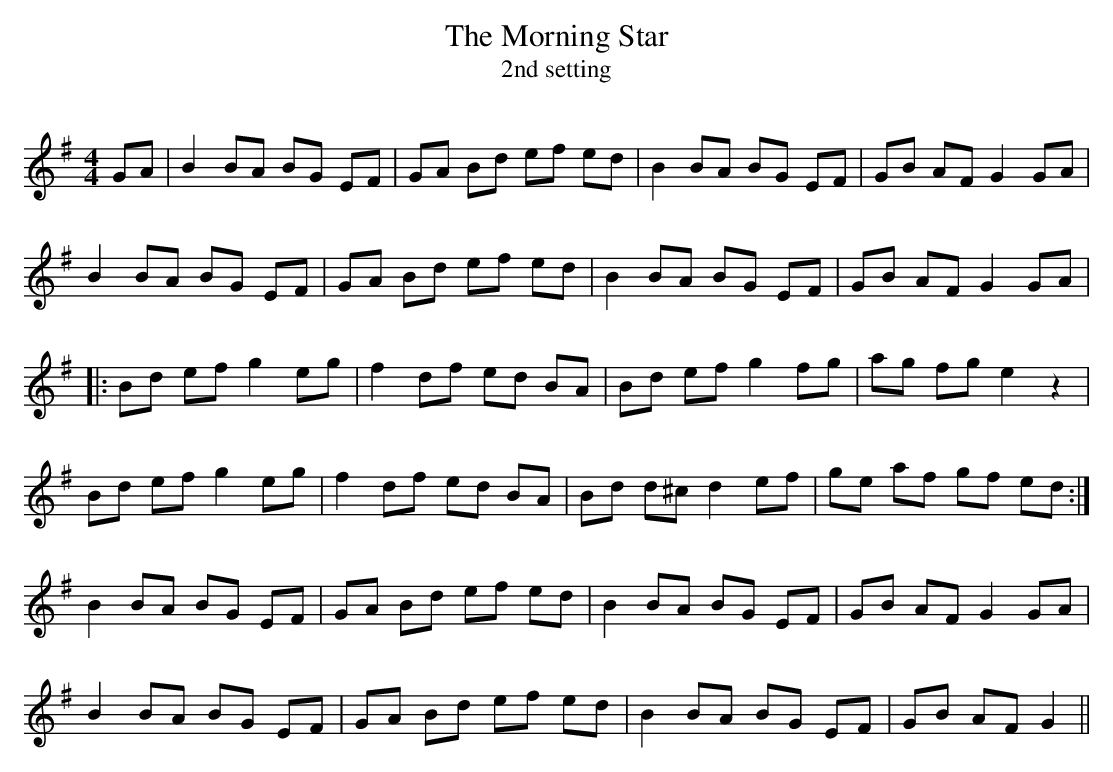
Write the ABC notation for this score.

X:1
T: The Morning Star
T: 2nd setting
Q: 232
K:G
M:4/4
L:1/8
GA|B2 BA BG EF|GA Bd ef ed|B2 BA BG EF|GB AF G2 GA|
B2 BA BG EF|GA Bd ef ed|B2 BA BG EF|GB AF G2 GA|
|:Bd ef g2 eg|f2 df ed BA|Bd ef g2 fg|ag fg e2 z2|
Bd ef g2 eg|f2 df ed BA|Bd d^c d2 ef|ge af gf ed:|
B2 BA BG EF|GA Bd ef ed|B2 BA BG EF|GB AF G2 GA|
B2 BA BG EF|GA Bd ef ed|B2 BA BG EF|GB AF G2||
